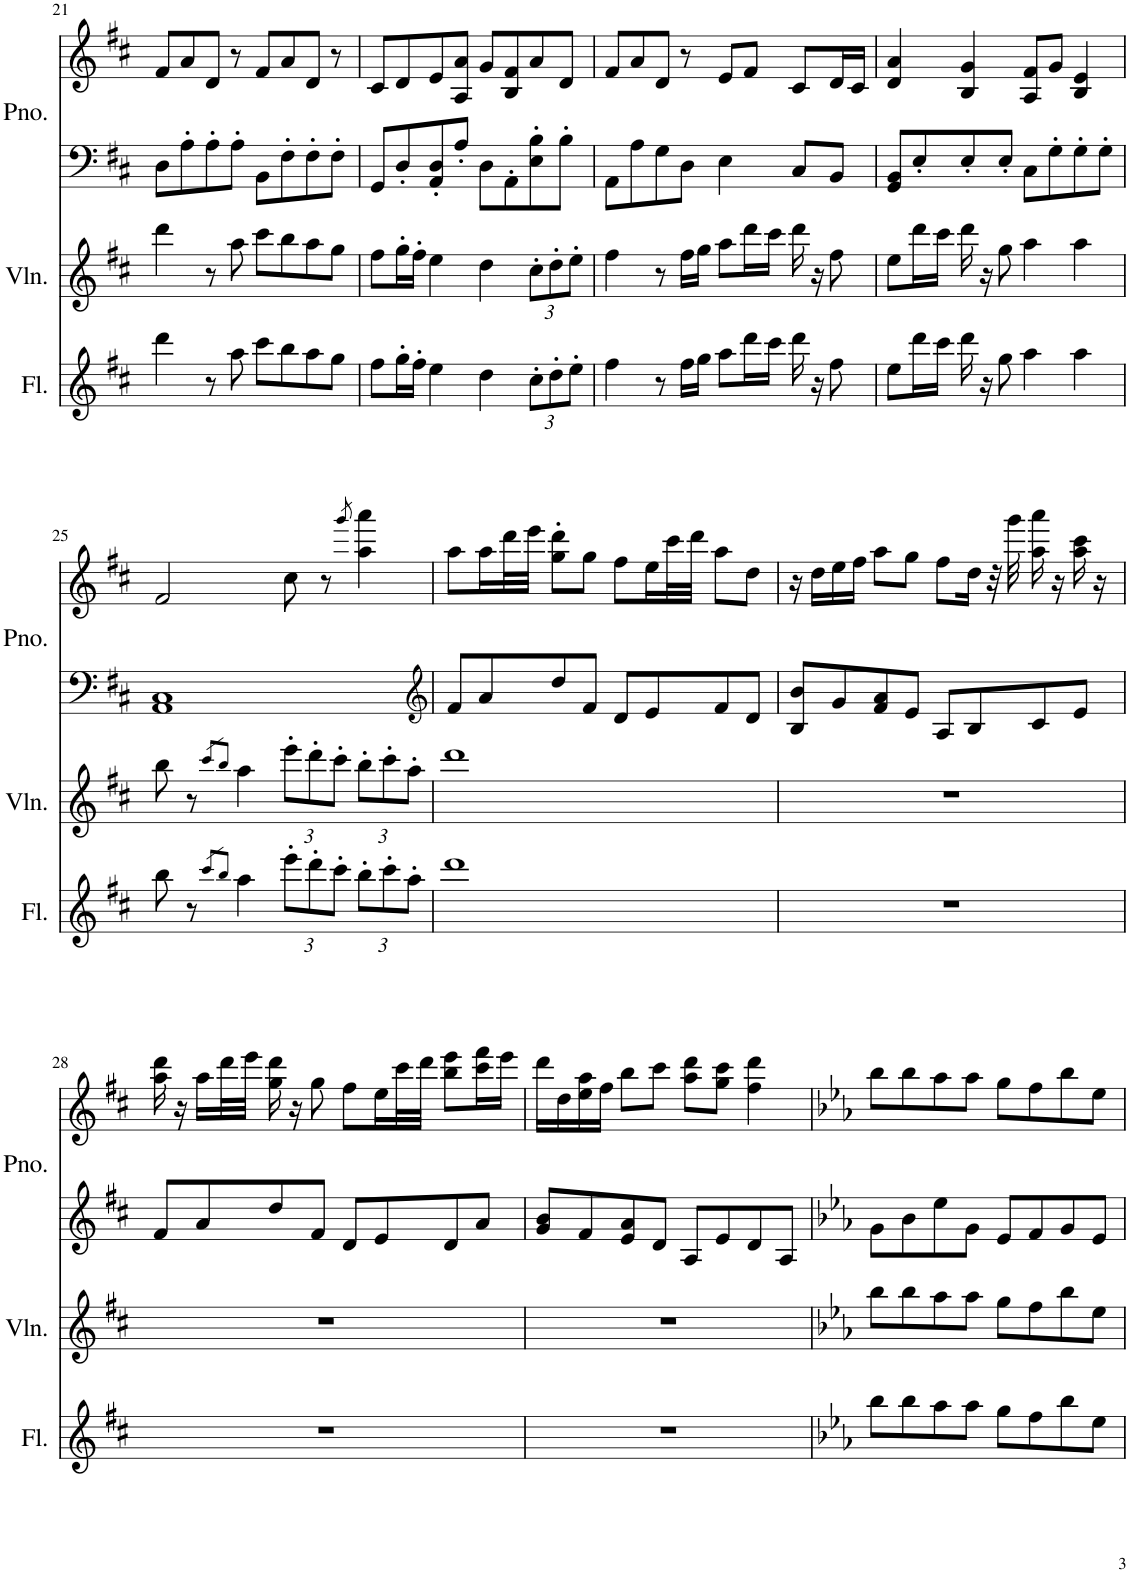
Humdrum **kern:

**kern	**kern	**kern	**kern
*part3	*part2	*part1	*part1
*staff4	*staff3	*staff2	*staff1
*I"Flute	*I"Violin	*I"Piano	*
*I'Fl.	*I'Vln.	*I'Pno.	*
!!LO:PB:g=z
*clefG2	*clefG2	*clefF4	*clefG2
*k[f#c#]	*k[f#c#]	*k[f#c#]	*k[f#c#]
*M4/4	*M4/4	*M4/4	*M4/4
=21	=21	=21	=21
4ddd\	4ddd\	8D\L	8f#/L
.	.	8A'\	8a/
8r	8r	8A'\	8d/J
8aa\	8aa\	8A'\J	8r
8ccc#\L	8ccc#\L	8BB\L	8f#/L
8bb\	8bb\	8F#'\	8a/
8aa\	8aa\	8F#'\	8d/J
8gg\J	8gg\J	8F#'\J	8r
=22	=22	=22	=22
8ff#\L	8ff#\L	8GG/L	8c#/L
16gg'\L	16gg'\L	8D'/	8d/
16ff#'\JJ	16ff#'\JJ	.	.
4ee\	4ee\	8AA/' 8D/'	8e/
.	.	8A'/J	8A/ 8a/J
4dd\	4dd\	8D\L	8g/L
.	.	8AA'\	8B/ 8f#/
*Xbrackettup	*Xbrackettup	*	*
12cc#'\L	12cc#'\L	8E\' 8B\'	8a/
12dd'\	12dd'\	.	.
.	.	8B'\J	8d/J
12ee'\J	12ee'\J	.	.
=23	=23	=23	=23
4ff#\	4ff#\	8AA\L	8f#/L
.	.	8A\	8a/
8r	8r	8G\	8d/J
16ff#\LL	16ff#\LL	8D\J	8r
16gg\JJ	16gg\JJ	.	.
8aa\L	8aa\L	4E\	8e/L
16ddd\L	16ddd\L	.	8f#/J
16ccc#\JJ	16ccc#\JJ	.	.
16ddd\	16ddd\	8C#/L	8c#/L
16r	16r	.	.
8ff#\	8ff#\	8BB/J	16d/L
.	.	.	16c#/JJ
=24	=24	=24	=24
8ee\L	8ee\L	8GG/ 8BB/L	4d/ 4a/
16ddd\L	16ddd\L	8E'/	.
16ccc#\JJ	16ccc#\JJ	.	.
16ddd\	16ddd\	8E'/	4B/ 4g/
16r	16r	.	.
8gg\	8gg\	8E'/J	.
4aa\	4aa\	8C#\L	8A/ 8f#/L
.	.	8G'\	8g/J
4aa\	4aa\	8G'\	4B/ 4e/
.	.	8G'\J	.
!!LO:LB:g=z
=25	=25	=25	=25
8bb\	8bb\	1AA 1C#	2f#/
8r	8r	.	.
8qccc#/L	8qccc#/L	.	.
8qbb/J	8qbb/J	.	.
4aa\	4aa\	.	.
12eee'\L	12eee'\L	.	8cc#\
12ddd'\	12ddd'\	.	.
.	.	.	8r
12ccc#'\J	12ccc#'\J	.	.
.	.	.	8qggg/
12bb'\L	12bb'\L	.	4aa\ 4aaa\
12ccc#'\	12ccc#'\	.	.
12aa'\J	12aa'\J	.	.
=26	=26	=26	=26
*	*	*clefG2	*
1ddd	1ddd	8f#/L	8aa\L
.	.	8a/	16aa\L
.	.	.	32ddd\L
.	.	.	32eee\JJJ
.	.	8dd/	8gg\' 8ddd\'L
.	.	8f#/J	8gg\J
.	.	8d/L	8ff#\L
.	.	8e/	16ee\L
.	.	.	32ccc#\L
.	.	.	32ddd\JJJ
.	.	8f#/	8aa\L
.	.	8d/J	8dd\J
=27	=27	=27	=27
1r	1r	8B/ 8b/L	16r
.	.	.	16dd\LL
.	.	8g/	16ee\
.	.	.	16ff#\JJ
.	.	8f#/ 8a/	8aa\L
.	.	8e/J	8gg\J
.	.	8A/L	8ff#\L
.	.	8B/	16dd\Jk
.	.	.	32r
.	.	.	32ggg\
.	.	8c#/	16aa\ 16aaa\
.	.	.	16r
.	.	8e/J	16aa\ 16ccc#\
.	.	.	16r
!!LO:LB:g=z
=28	=28	=28	=28
1r	1r	8f#/L	16aa\ 16ddd\
.	.	.	16r
.	.	8a/	16aa\LL
.	.	.	32ddd\L
.	.	.	32eee\JJJ
.	.	8dd/	16gg\ 16ddd\
.	.	.	16r
.	.	8f#/J	8gg\
.	.	8d/L	8ff#\L
.	.	8e/	16ee\L
.	.	.	32ccc#\L
.	.	.	32ddd\JJJ
.	.	8d/	8bb\ 8eee\L
.	.	8a/J	16ccc#\ 16fff#\L
.	.	.	16eee\JJ
=29	=29	=29	=29
1r	1r	8g/ 8b/L	16ddd\LL
.	.	.	16dd\
.	.	8f#/	16ee\ 16aa\
.	.	.	16ff#\JJ
.	.	8e/ 8a/	8bb\L
.	.	8d/J	8ccc#\J
.	.	8A/L	8aa\ 8ddd\L
.	.	8e/	8gg\ 8ccc#\J
.	.	8d/	4ff#\ 4ddd\
.	.	8A/J	.
=30	=30	=30	=30
*k[b-e-a-]	*k[b-e-a-]	*k[b-e-a-]	*k[b-e-a-]
8bb-\L	8bb-\L	8g\L	8bb-\L
8bb-\	8bb-\	8b-\	8bb-\
8aa-\	8aa-\	8ee-\	8aa-\
8aa-\J	8aa-\J	8g\J	8aa-\J
8gg\L	8gg\L	8e-/L	8gg\L
8ff\	8ff\	8f/	8ff\
8bb-\	8bb-\	8g/	8bb-\
8ee-\J	8ee-\J	8e-/J	8ee-\J
=	=	=	=
*-	*-	*-	*-
